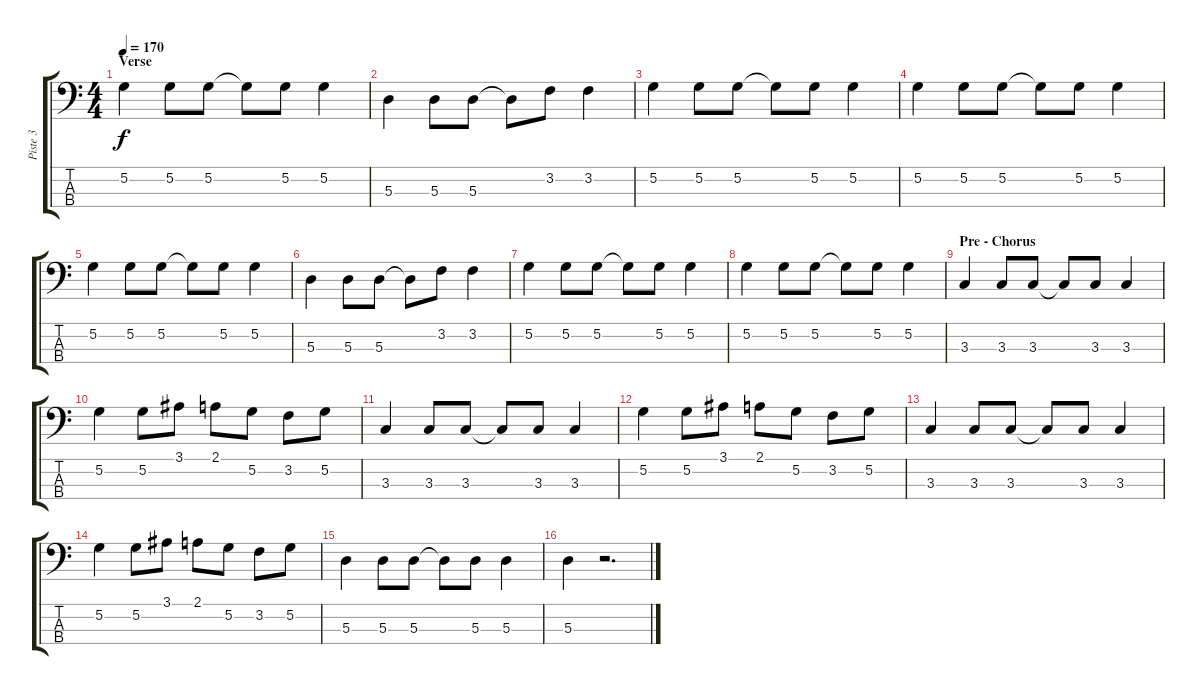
\track ("Piste 3" "Piste 3") {instrument electricbassfinger}
\staff {score tabs}
\tuning (G2 D2 A1 E1) {hide}
\ts (4 4)
\section ("" "Verse")
\tempo 170
\clef f4
\ks c
5.2.4{dy f} 5.2.8 5.2.8 5.2{t}.8 5.2.8 5.2.4 |
5.3.4 5.3.8 5.3.8 5.3{t}.8 3.2.8 3.2.4 |
5.2.4 5.2.8 5.2.8 5.2{t}.8 5.2.8 5.2.4 |
5.2.4 5.2.8 5.2.8 5.2{t}.8 5.2.8 5.2.4 |
5.2.4 5.2.8 5.2.8 5.2{t}.8 5.2.8 5.2.4 |
5.3.4 5.3.8 5.3.8 5.3{t}.8 3.2.8 3.2.4 |
5.2.4 5.2.8 5.2.8 5.2{t}.8 5.2.8 5.2.4 |
5.2.4 5.2.8 5.2.8 5.2{t}.8 5.2.8 5.2.4 |
\section ("" "Pre - Chorus")
3.3.4 3.3.8 3.3.8 3.3{t}.8 3.3.8 3.3.4 |
5.2.4 5.2.8 3.1.8 2.1.8 5.2.8 3.2.8 5.2.8 |
3.3.4 3.3.8 3.3.8 3.3{t}.8 3.3.8 3.3.4 |
5.2.4 5.2.8 3.1.8 2.1.8 5.2.8 3.2.8 5.2.8 |
3.3.4 3.3.8 3.3.8 3.3{t}.8 3.3.8 3.3.4 |
5.2.4 5.2.8 3.1.8 2.1.8 5.2.8 3.2.8 5.2.8 |
5.3.4 5.3.8 5.3.8 5.3{t}.8 5.3.8 5.3.4 |
5.3.4 r.2{d}
